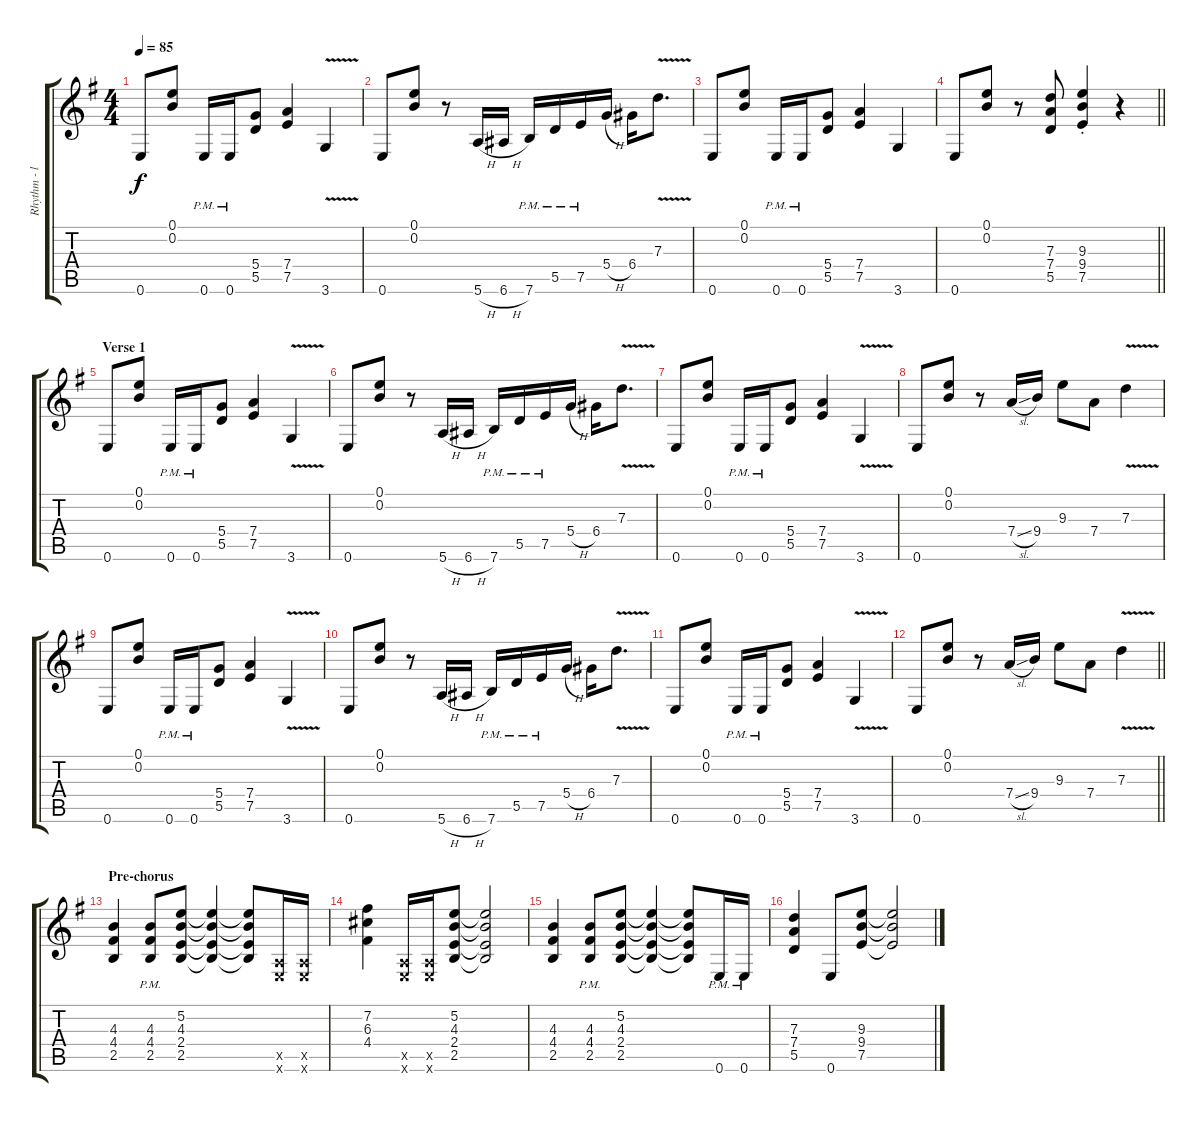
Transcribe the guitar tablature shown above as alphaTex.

\track ("Rhythm - left" "Rhythm - l") {instrument distortionguitar}
\staff {score tabs}
\tuning (E4 B3 G3 D3 A2 E2) {hide}
\ts (4 4)
\tempo 85
\clef g2
\ks g
0.6.8{dy f} (0.1 0.2).8 0.6{pm}.16 0.6{pm}.16 (5.4 5.5).8 (7.4 7.5).4 3.6{v}.4 |
0.6.8 (0.1 0.2).8 r.8 5.6{h}.16 6.6{h}.16 7.6{pm}.16 5.5{pm}.16 7.5{pm}.16 5.4{h}.16 6.4.16 7.3{v}.8{d} |
0.6.8 (0.1 0.2).8 0.6{pm}.16 0.6{pm}.16 (5.4 5.5).8 (7.4 7.5).4 3.6.4 |
\barLineRight lightlight
0.6.8 (0.1 0.2).8 r.8 (7.3 7.4 5.5).8 (9.3{st} 9.4{st} 7.5{st}).4 r.4 |
\section ("" "Verse 1")
0.6.8 (0.1 0.2).8 0.6{pm}.16 0.6{pm}.16 (5.4 5.5).8 (7.4 7.5).4 3.6{v}.4 |
0.6.8 (0.1 0.2).8 r.8 5.6{h}.16 6.6{h}.16 7.6{pm}.16 5.5{pm}.16 7.5{pm}.16 5.4{h}.16 6.4.16 7.3{v}.8{d} |
0.6.8 (0.1 0.2).8 0.6{pm}.16 0.6{pm}.16 (5.4 5.5).8 (7.4 7.5).4 3.6{v}.4 |
0.6.8 (0.1 0.2).8 r.8 7.4{sl}.16 9.4.16 9.3.8 7.4.8 7.3{v}.4 |
0.6.8 (0.1 0.2).8 0.6{pm}.16 0.6{pm}.16 (5.4 5.5).8 (7.4 7.5).4 3.6{v}.4 |
0.6.8 (0.1 0.2).8 r.8 5.6{h}.16 6.6{h}.16 7.6{pm}.16 5.5{pm}.16 7.5{pm}.16 5.4{h}.16 6.4.16 7.3{v}.8{d} |
0.6.8 (0.1 0.2).8 0.6{pm}.16 0.6{pm}.16 (5.4 5.5).8 (7.4 7.5).4 3.6{v}.4 |
\barLineRight lightlight
0.6.8 (0.1 0.2).8 r.8 7.4{sl}.16 9.4.16 9.3.8 7.4.8 7.3{v}.4 |
\section ("" "Pre-chorus")
(4.3 4.4 2.5).4 (4.3{pm} 4.4{pm} 2.5{pm}).8 (5.2 4.3 2.4 2.5).8 (5.2{t} 4.3{t} 2.4{t} 2.5{t}).4 (5.2{t} 4.3{t} 2.4{t} 2.5{t}).8 (0.5{x} 0.6{x}).16 (0.5{x} 0.6{x}).16 |
(7.2 6.3 4.4).4 (0.5{x} 0.6{x}).16 (0.5{x} 0.6{x}).16 (5.2 4.3 2.4 2.5).8 (5.2{t} 4.3{t} 2.4{t} 2.5{t}).2 |
(4.3 4.4 2.5).4 (4.3{pm} 4.4{pm} 2.5{pm}).8 (5.2 4.3 2.4 2.5).8 (5.2{t} 4.3{t} 2.4{t} 2.5{t}).4 (5.2{t} 4.3{t} 2.4{t} 2.5{t}).8 0.6{pm}.16 0.6{pm}.16 |
(7.3 7.4 5.5).4 0.6.8 (9.3 9.4 7.5).8 (9.3{t} 9.4{t} 7.5{t}).2
